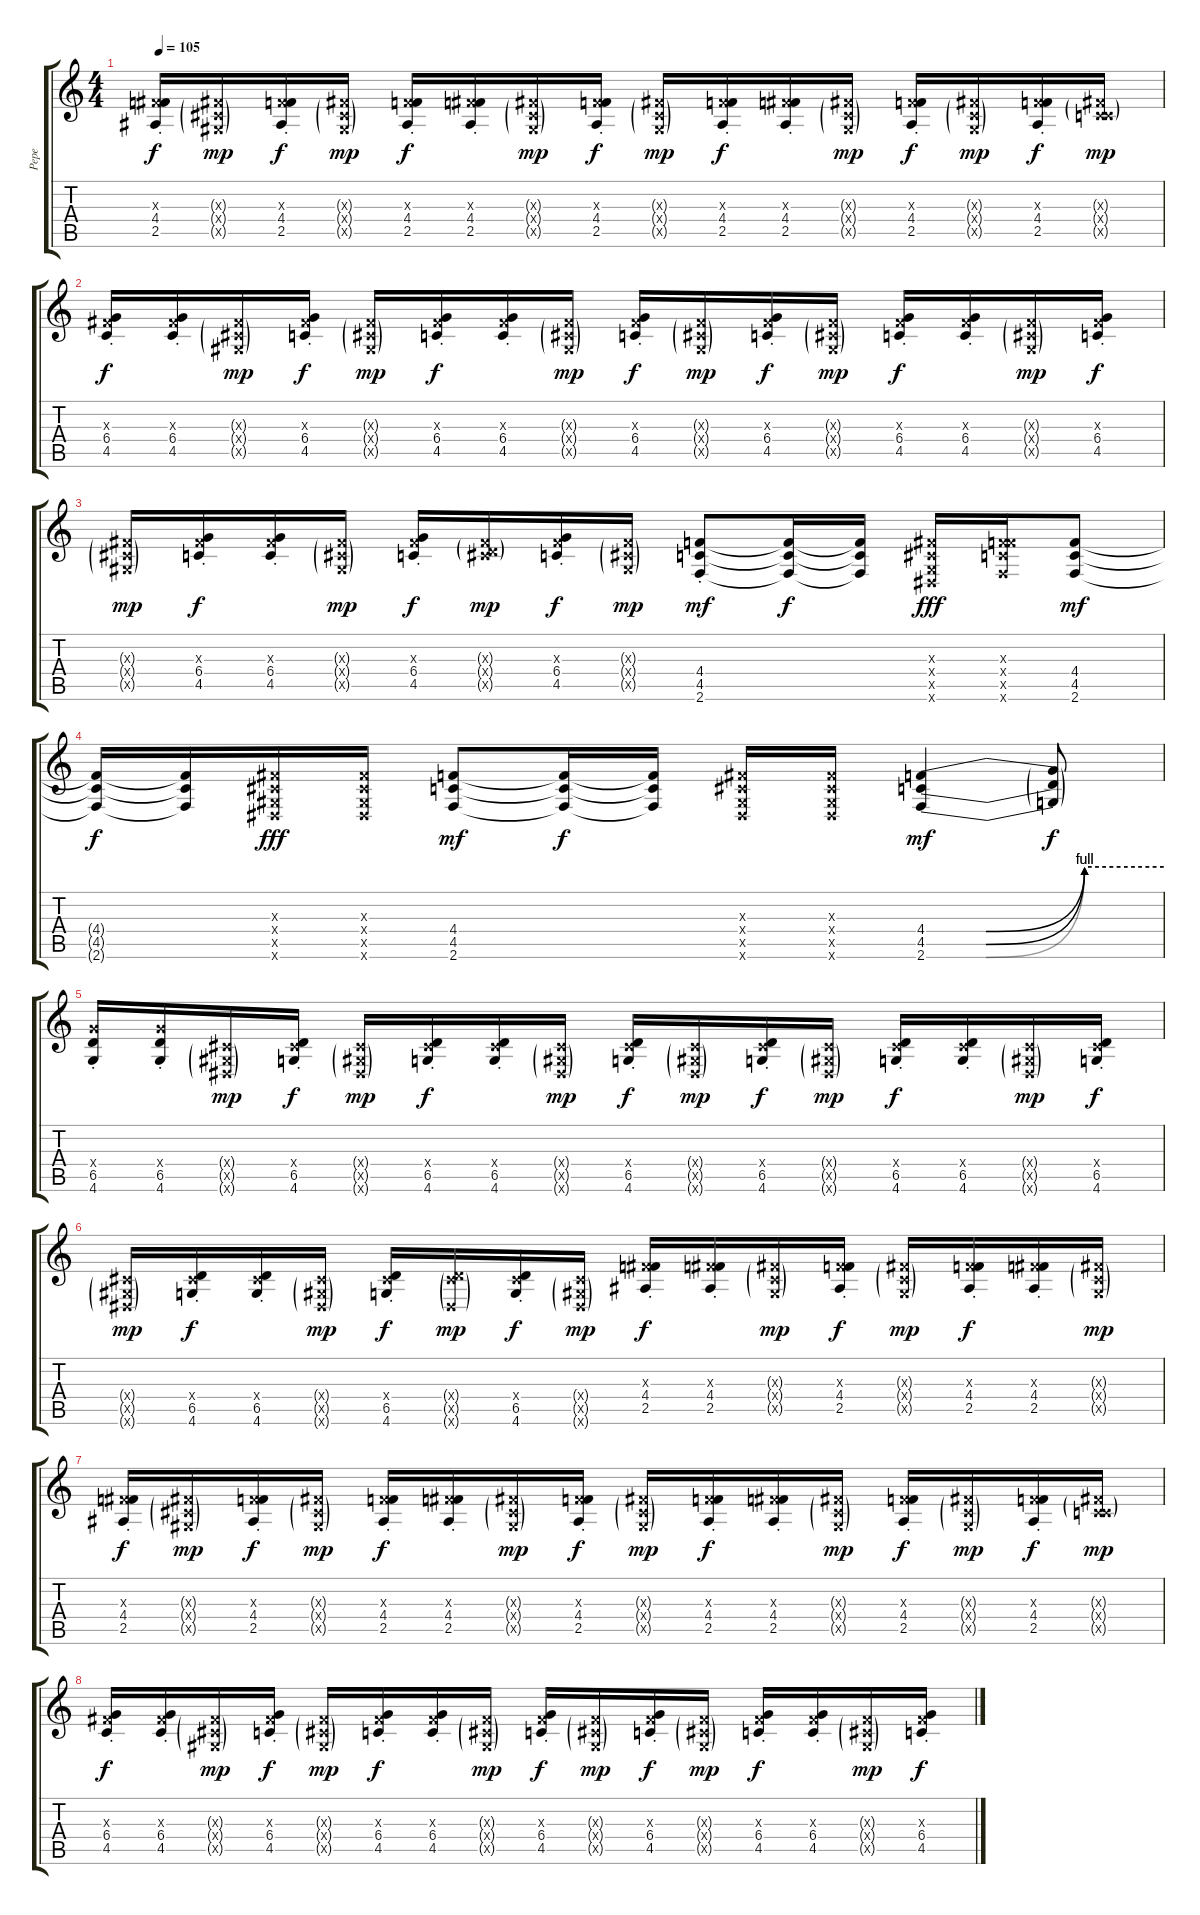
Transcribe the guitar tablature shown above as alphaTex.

\track ("Pepe" "Pepe") {instrument distortionguitar}
\staff {score tabs}
\tuning (Eb4 Bb3 Gb3 Db3 Ab2 Eb2) {hide}
\ts (4 4)
\tempo 105
\clef g2
\ks c
(0.3{x} 4.4{st} 2.5{st}).16{dy f} (0.3{g x} 0.4{g x} 0.5{g x}).16{dy mp} (0.3{x} 4.4{st} 2.5{st}).16{dy f} (0.3{g x} 0.4{g x} 0.5{g x}).16{dy mp} (0.3{x} 4.4{st} 2.5{st}).16{dy f} (0.3{x} 4.4{st} 2.5{st}).16 (0.3{g x} 0.4{g x} 0.5{g x}).16{dy mp} (0.3{x} 4.4{st} 2.5{st}).16{dy f} (0.3{g x} 0.4{g x} 0.5{g x}).16{dy mp} (0.3{x} 4.4{st} 2.5{st}).16{dy f} (0.3{x} 4.4{st} 2.5{st}).16 (0.3{g x} 0.4{g x} 0.5{g x}).16{dy mp} (0.3{x} 4.4{st} 2.5{st}).16{dy f} (0.3{g x} 0.4{g x} 0.5{g x}).16{dy mp} (0.3{x} 4.4{st} 2.5{st}).16{dy f} (0.3{g x} 0.4{g x} 4.5{g x}).16{dy mp} |
(0.3{x} 6.4{st} 4.5).16{dy f} (0.3{x} 6.4{st} 4.5).16 (0.3{g x} 0.4{g x} 0.5{g x}).16{dy mp} (0.3{x} 6.4{st} 4.5).16{dy f} (0.3{g x} 0.4{g x} 0.5{g x}).16{dy mp} (0.3{x} 6.4{st} 4.5).16{dy f} (0.3{x} 6.4{st} 4.5).16 (0.3{g x} 0.4{g x} 0.5{g x}).16{dy mp} (0.3{x} 6.4{st} 4.5).16{dy f} (0.3{g x} 0.4{g x} 0.5{g x}).16{dy mp} (0.3{x} 6.4{st} 4.5).16{dy f} (0.3{g x} 0.4{g x} 0.5{g x}).16{dy mp} (0.3{x} 6.4{st} 4.5).16{dy f} (0.3{x} 6.4{st} 4.5).16 (0.3{g x} 0.4{g x} 0.5{g x}).16{dy mp} (0.3{x} 6.4{st} 4.5).16{dy f} |
(0.3{g x} 0.4{g x} 0.5{g x}).16{dy mp} (0.3{x} 6.4{st} 4.5).16{dy f} (0.3{x} 6.4{st} 4.5).16 (0.3{g x} 0.4{g x} 0.5{g x}).16{dy mp} (0.3{x} 6.4{st} 4.5{st}).16{dy f} (0.3{g x} 0.4{g x} 6.5{g x}).16{dy mp} (0.3{x} 6.4{st} 4.5).16{dy f} (0.3{g x} 0.4{g x} 0.5{g x}).16{dy mp} (4.4 4.5 2.6{st}).8{dy mf} (4.4{t} 4.5{t} 2.6{t}).16{dy f} (4.4{t} 4.5{t} 2.6{t}).16 (0.3{x} 0.4{x} 0.5{x} 0.6{x}).16{dy fff} (0.3{x} 4.4{x} 4.5{x} 2.6{x}).16 (4.4 4.5 2.6).8{dy mf} |
(4.4{t} 4.5{t} 2.6{t}).16{dy f} (4.4{t} 4.5{t} 2.6{t}).16 (0.3{x} 0.4{x} 0.5{x} 0.6{x}).16{dy fff} (0.3{x} 0.4{x} 0.5{x} 0.6{x}).16 (4.4 4.5 2.6).8{dy mf} (4.4{t} 4.5{t} 2.6{t}).16{dy f} (4.4{t} 4.5{t} 2.6{t}).16 (0.3{x} 0.4{x} 0.5{x} 0.6{x}).16 (0.3{x} 0.4{x} 0.5{x} 0.6{x}).16 (4.4{be (custom 0 0 15 0 40 4 60 4)} 4.5{be (custom 0 0 15 0 40 4 60 4)} 2.6{be (custom 0 0 15 0 40 4 60 4)}).4{dy mf} (4.4{t} 4.5{t} 2.6{t}).8{dy f} |
(6.4{x} 6.5 4.6{st}).16 (6.4{x} 6.5{st} 4.6{st}).16 (0.4{g x} 0.5{g x} 0.6{g x}).16{dy mp} (0.4{x} 6.5{st} 4.6{st}).16{dy f} (0.4{g x} 0.5{g x} 0.6{g x}).16{dy mp} (0.4{x} 6.5{st} 4.6{st}).16{dy f} (0.4{x} 6.5{st} 4.6{st}).16 (0.4{g x} 0.5{g x} 0.6{g x}).16{dy mp} (0.4{x} 6.5{st} 4.6{st}).16{dy f} (0.4{g x} 0.5{g x} 0.6{g x}).16{dy mp} (0.4{x} 6.5{st} 4.6{st}).16{dy f} (0.4{g x} 0.5{g x} 0.6{g x}).16{dy mp} (0.4{x} 6.5{st} 4.6{st}).16{dy f} (0.4{x} 6.5{st} 4.6{st}).16 (0.4{g x} 0.5{g x} 0.6{g x}).16{dy mp} (0.4{x} 6.5{st} 4.6{st}).16{dy f} |
(0.4{g x} 0.5{g x} 0.6{g x}).16{dy mp} (0.4{x} 6.5{st} 4.6{st}).16{dy f} (0.4{x} 6.5{st} 4.6{st}).16 (0.4{g x} 0.5{g x} 0.6{g x}).16{dy mp} (0.4{x} 6.5{st} 4.6{st}).16{dy f} (0.4{g x} 6.5{g x} 0.6{g x}).16{dy mp} (0.4{x} 6.5{st} 4.6{st}).16{dy f} (0.4{g x} 0.5{g x} 0.6{g x}).16{dy mp} (0.3{x} 4.4{st} 2.5{st}).16{dy f} (0.3{x} 4.4{st} 2.5{st}).16 (0.3{g x} 0.4{g x} 0.5{g x}).16{dy mp} (0.3{x} 4.4{st} 2.5{st}).16{dy f} (0.3{g x} 0.4{g x} 0.5{g x}).16{dy mp} (0.3{x} 4.4{st} 2.5{st}).16{dy f} (0.3{x} 4.4{st} 2.5{st}).16 (0.3{g x} 0.4{g x} 0.5{g x}).16{dy mp} |
(0.3{x} 4.4{st} 2.5{st}).16{dy f} (0.3{g x} 0.4{g x} 0.5{g x}).16{dy mp} (0.3{x} 4.4{st} 2.5{st}).16{dy f} (0.3{g x} 0.4{g x} 0.5{g x}).16{dy mp} (0.3{x} 4.4{st} 2.5{st}).16{dy f} (0.3{x} 4.4{st} 2.5{st}).16 (0.3{g x} 0.4{g x} 0.5{g x}).16{dy mp} (0.3{x} 4.4{st} 2.5{st}).16{dy f} (0.3{g x} 0.4{g x} 0.5{g x}).16{dy mp} (0.3{x} 4.4{st} 2.5{st}).16{dy f} (0.3{x} 4.4{st} 2.5{st}).16 (0.3{g x} 0.4{g x} 0.5{g x}).16{dy mp} (0.3{x} 4.4{st} 2.5{st}).16{dy f} (0.3{g x} 0.4{g x} 0.5{g x}).16{dy mp} (0.3{x} 4.4{st} 2.5{st}).16{dy f} (0.3{g x} 0.4{g x} 4.5{g x}).16{dy mp} |
(0.3{x} 6.4{st} 4.5).16{dy f} (0.3{x} 6.4{st} 4.5).16 (0.3{g x} 0.4{g x} 0.5{g x}).16{dy mp} (0.3{x} 6.4{st} 4.5).16{dy f} (0.3{g x} 0.4{g x} 0.5{g x}).16{dy mp} (0.3{x} 6.4{st} 4.5).16{dy f} (0.3{x} 6.4{st} 4.5).16 (0.3{g x} 0.4{g x} 0.5{g x}).16{dy mp} (0.3{x} 6.4{st} 4.5).16{dy f} (0.3{g x} 0.4{g x} 0.5{g x}).16{dy mp} (0.3{x} 6.4{st} 4.5).16{dy f} (0.3{g x} 0.4{g x} 0.5{g x}).16{dy mp} (0.3{x} 6.4{st} 4.5).16{dy f} (0.3{x} 6.4{st} 4.5).16 (0.3{g x} 0.4{g x} 0.5{g x}).16{dy mp} (0.3{x} 6.4{st} 4.5).16{dy f}
